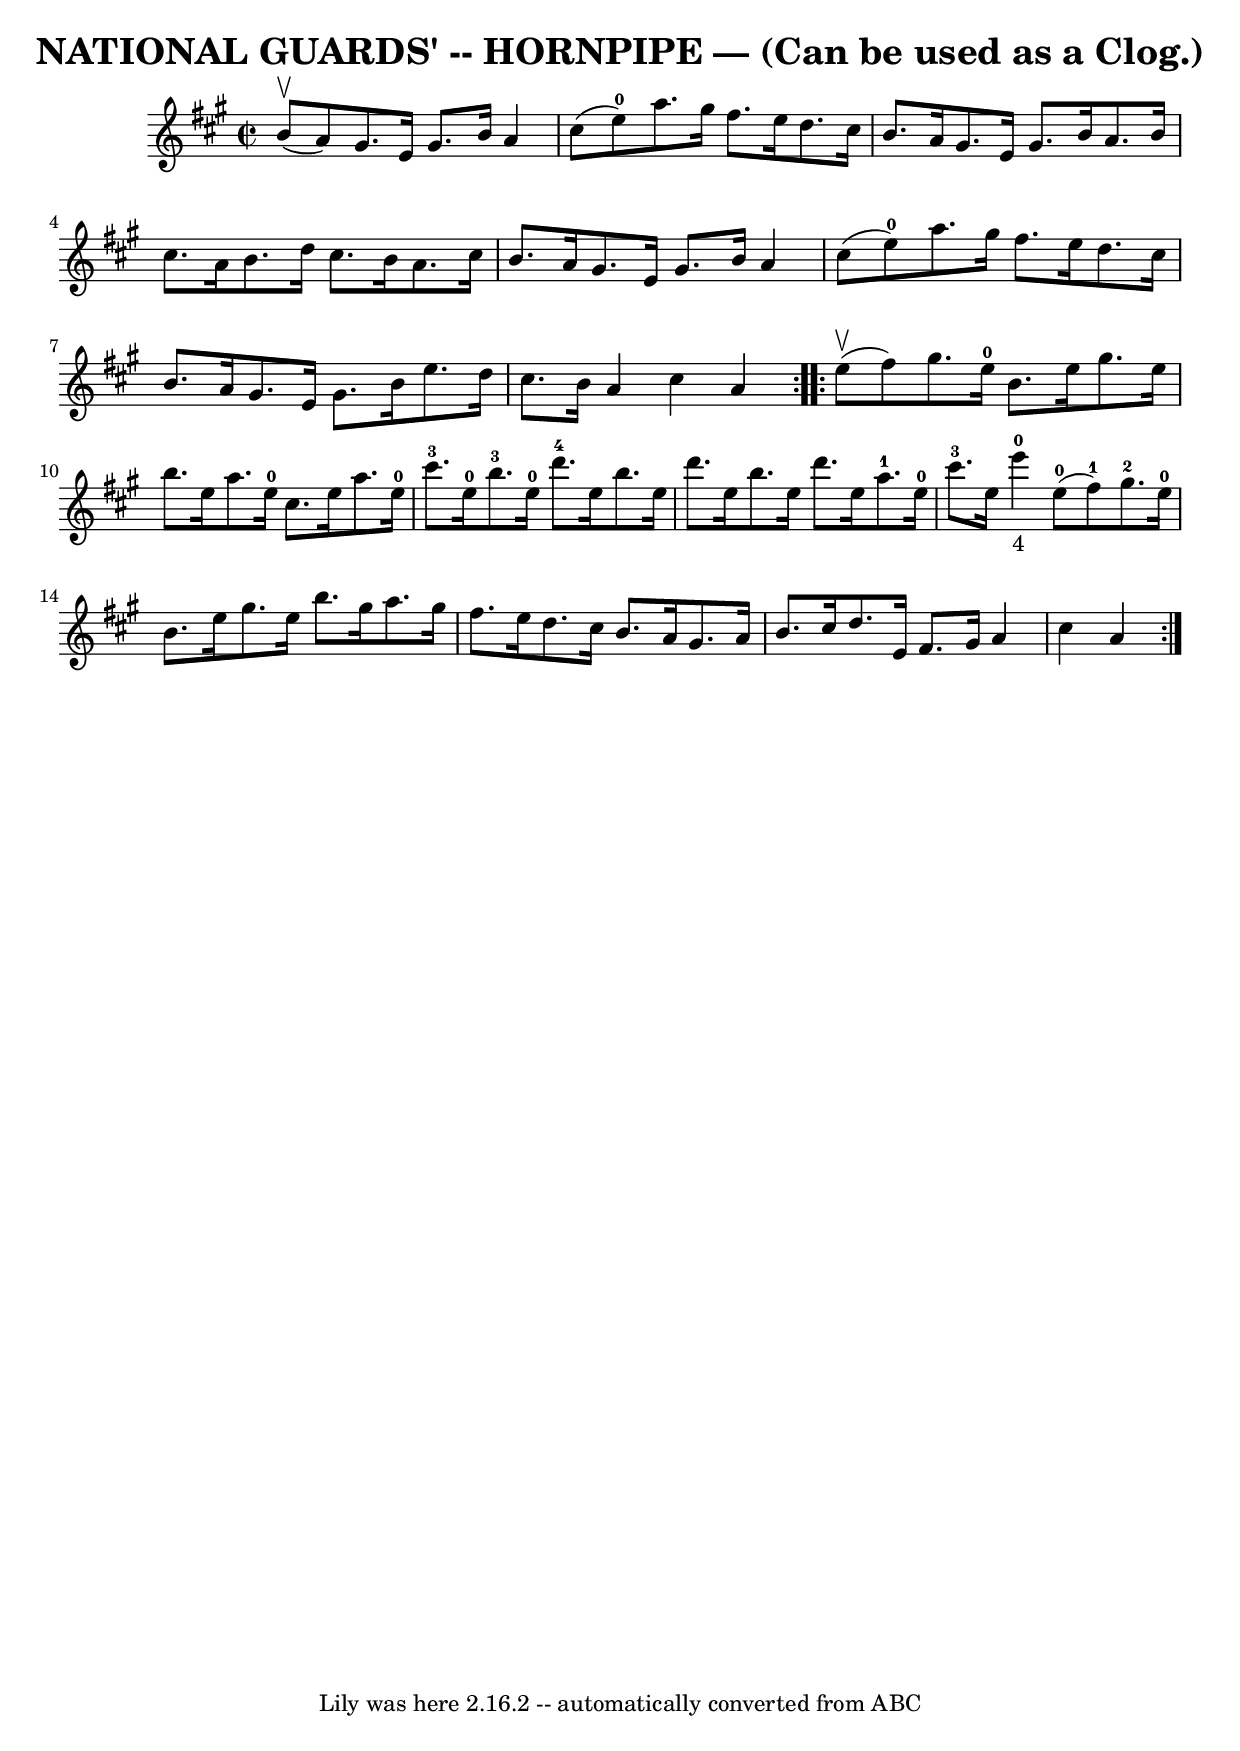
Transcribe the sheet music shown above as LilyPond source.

\version "2.7.40"
\include "Mammoth.ily"
\header {
	%% book = "Ryan's Mammoth Collection of Fiddle Tunes"
	crossRefNumber = "1"
	footnotes = ""
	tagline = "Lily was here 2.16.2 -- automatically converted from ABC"
	title = "NATIONAL GUARDS' -- HORNPIPE — (Can be used as a Clog.)"
}
voicedefault =  {


\repeat volta 2 {
\override Staff.TimeSignature #'style = #'C
 \time 2/2 \key a \major b'8 (^\upbow a'8)       |
 gis'8.    
e'16 gis'8. b'16 a'4 cis''8 (e''8-0)   |
 a''8.    
gis''16 fis''8. e''16 d''8. cis''16 b'8. a'16    |
   
gis'8. e'16 gis'8. b'16 a'8. b'16 cis''8. a'16    |
 
 b'8. d''16 cis''8. b'16 a'8. cis''16 b'8. a'16    
|
     |
 gis'8. e'16 gis'8. b'16 a'4 cis''8 (
e''8-0)   |
 a''8. gis''16 fis''8. e''16 d''8.    
cis''16 b'8. a'16    |
 gis'8. e'16 gis'8. b'16 e''8. 
 d''16 cis''8. b'16    |
 a'4 cis''4 a'4    }     
\repeat volta 2 { e''8 (^\upbow fis''8)       |
 gis''8.    
e''16-0 b'8. e''16 gis''8. e''16 b''8. e''16    |
   
a''8. e''16-0 cis''8. e''16 a''8. e''16-0 cis'''8.-3   
e''16-0       |
 b''8.-3 e''16-0 d'''8.-4 e''16    
b''8. e''16 d'''8. e''16 b''8. e''16 d'''8. e''16    
|
 a''8.-1 e''16-0 cis'''8.-3 e''16 e'''4 
_"4"-0 e''8-0(fis''8-1)   |
     |
 gis''8. 
-2 e''16-0 b'8. e''16 gis''8. e''16 b''8. gis''16    
|
 a''8. gis''16 fis''8. e''16 d''8. cis''16 b'8.    
a'16    |
 gis'8. a'16 b'8. cis''16 d''8. e'16 fis'8. 
 gis'16    |
 a'4 cis''4 a'4    }   
}

\score{
    <<

	\context Staff="default"
	{
	    \voicedefault 
	}

    >>
	\layout {
	}
	\midi {}
}
